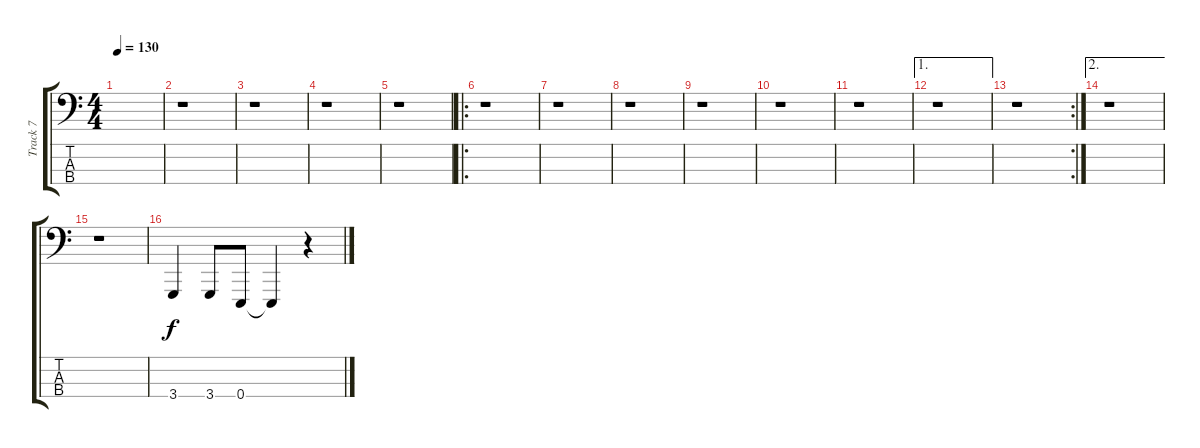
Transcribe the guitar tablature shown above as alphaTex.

\track ("Track 7" "Track 7") {instrument lead2sawtooth}
\staff {score tabs}
\tuning (G2 D2 A1 E1) {hide}
\ts (4 4)
\tempo 130
\clef f4
\ks c
|
r.1 |
r.1 |
r.1 |
r.1 |
\ro
r.1 |
r.1 |
r.1 |
r.1 |
r.1 |
r.1 |
\ae 1
r.1 |
\rc 2
r.1 |
\ae 2
r.1 |
r.1 |
3.4.4 3.4.8 0.4.8 0.4{t}.4 r.4
